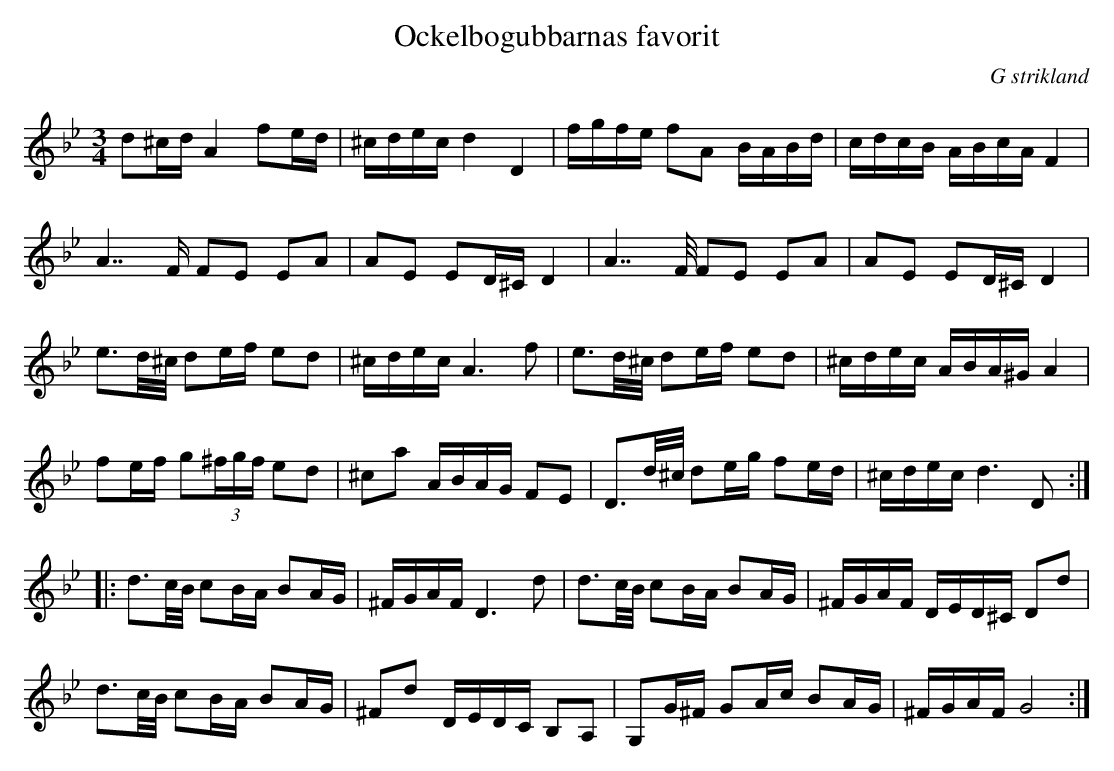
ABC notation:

X:1
T:Ockelbogubbarnas favorit
O:G strikland
M:3/4
L:1/16
K:Gm
d2^cd A4 f2ed|^cdec d4 D4|fgfe f2A2 BABd|cdcB ABcA F4|
A7F F2E2 E2A2|A2E2 E2D^C D4|A7F/ F2E2 E2A2|A2E2 E2D^C D4|
e3d/^c/ d2ef e2d2|^cdec A6 f2|e3d/^c/ d2ef e2d2|^cdec ABA^G A4|
f2ef g2(3^fgf e2d2|^c2a2 ABAG F2E2|D3d/^c/ d2eg f2ed|^cdec d6 D2:|
|:d3c/B/ c2BA B2AG|^FGAFD6d2|d3c/B/ c2BA B2AG|^FGAF DED^C D2d2|
d3c/B/ c2BA B2AG|^F2d2 DEDC B,2A,2|G,2G^F G2Ac B2AG|^FGAFG8:|
